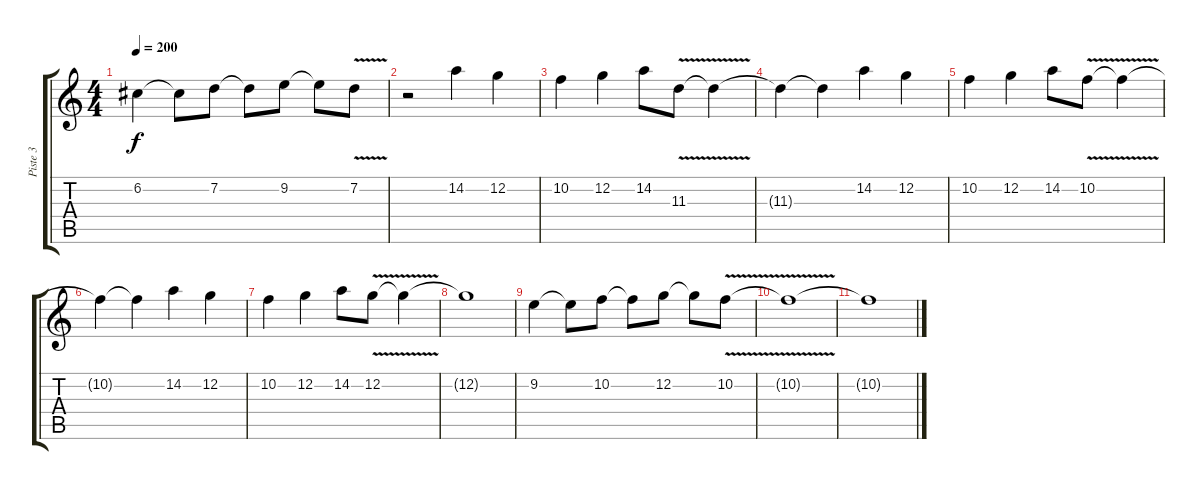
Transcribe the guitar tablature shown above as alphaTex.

\track ("Piste 3" "Piste 3") {instrument distortionguitar}
\staff {score tabs}
\tuning (C4 G3 Eb3 Bb2 F2 C2) {hide}
\ts (4 4)
\tempo 200
\clef g2
\ks c
6.2.4{dy f} 6.2{t}.8 7.2.8 7.2{t}.8 9.2.8 9.2{t}.8 7.2{v}.8 |
r.2 14.2.4 12.2.4 |
10.2.4 12.2.4 14.2.8 11.3{v}.8 11.3{t}.4 |
11.3{t}.4 11.3{t}.4 14.2.4 12.2.4 |
10.2.4 12.2.4 14.2.8 10.2{v}.8 10.2{t}.4 |
10.2{t}.4 10.2{t}.4 14.2.4 12.2.4 |
10.2.4 12.2.4 14.2.8 12.2{v}.8 12.2{t}.4 |
12.2{t}.1 |
9.2.4 9.2{t}.8 10.2.8 10.2{t}.8 12.2.8 12.2{t}.8 10.2{v}.8 |
10.2{t}.1 |
10.2{t}.1
